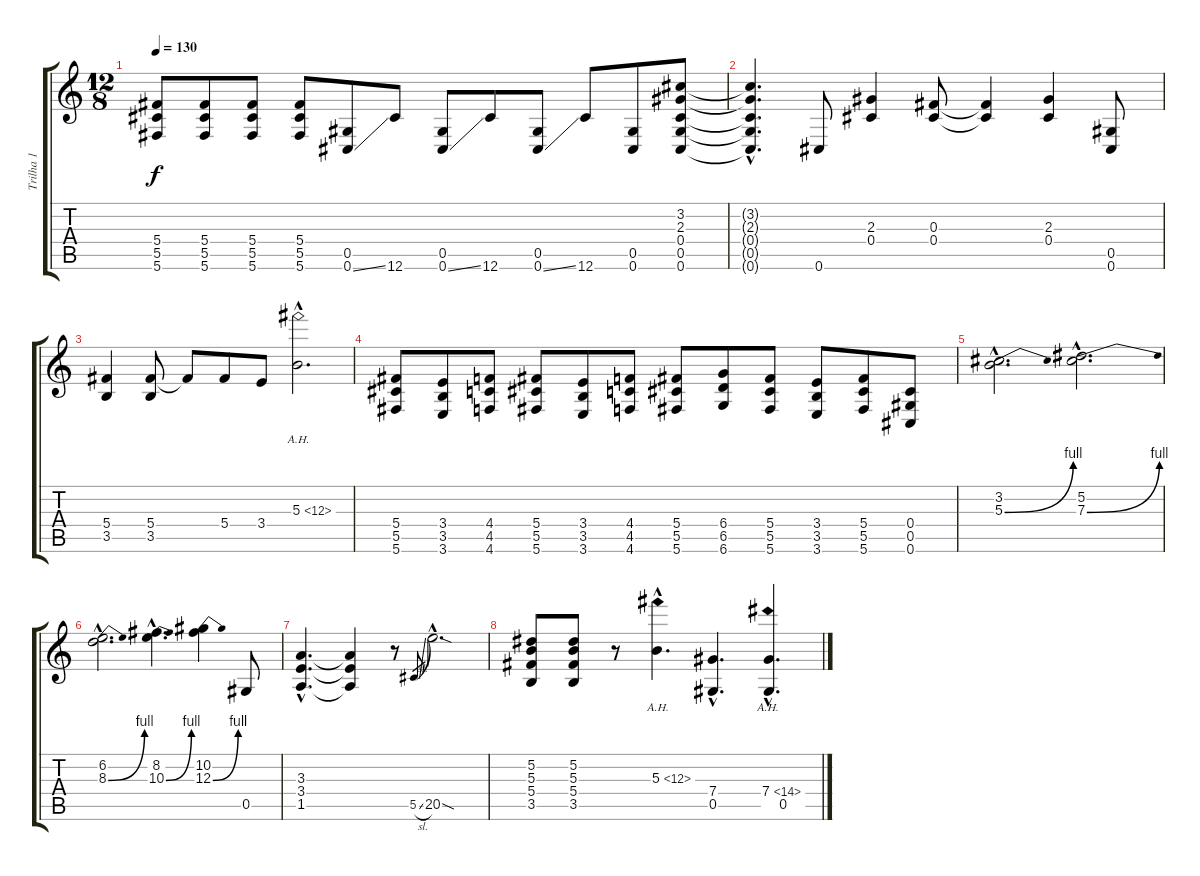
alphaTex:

\track ("Trilha 1" "Trilha 1") {instrument distortionguitar}
\staff {score tabs}
\tuning (Eb4 Bb3 Gb3 Db3 Ab2 Db2) {hide}
\ts (12 8)
\tempo 130
\clef g2
\ks c
(5.4 5.5 5.6).8{dy f} (5.4 5.5 5.6).8 (5.4 5.5 5.6).8 (5.4 5.5 5.6).8 (0.5 0.6{ss}).8 12.6.8 (0.5 0.6{ss}).8 12.6.8 (0.5 0.6{ss}).8 12.6.8 (0.5 0.6).8 (3.2 2.3 0.4 0.5 0.6).8 |
(3.2{hac t} 2.3{hac t} 0.4{hac t} 0.5{hac t} 0.6{hac t}).4{d} 0.6.8 (2.3 0.4).4 (0.3 0.4).8 (0.3{t} 0.4{t}).4 (2.3 0.4).4 (0.5 0.6).8 |
(5.4 3.5).4 (5.4 3.5).8 5.4{t}.8 5.4.8 3.4.8 5.3{ah 7 hac}.2{d} |
(5.4 5.5 5.6).8 (3.4 3.5 3.6).8 (4.4 4.5 4.6).8 (5.4 5.5 5.6).8 (3.4 3.5 3.6).8 (4.4 4.5 4.6).8 (5.4 5.5 5.6).8 (6.4 6.5 6.6).8 (5.4 5.5 5.6).8 (3.4 3.5 3.6).8 (5.4 5.5 5.6).8 (0.4 0.5 0.6).8 |
(3.2{hac} 5.3{be (bend 0 0 60 4) hac}).2{d} (5.2{hac} 7.3{be (bend 0 0 60 4) hac}).2{d} |
(6.2{hac} 8.3{be (bend 0 0 60 4) hac}).2{d} (8.2{hac} 10.3{be (bend 0 0 60 4) hac}).4{d} (10.2 12.3{be (bend 0 0 60 4)}).4 0.5.8 |
(3.3{hac} 3.4{hac} 1.5{hac}).4{d} (3.3{t} 3.4{t} 1.5{t}).4 r.8 5.5{sl}.8{gr} 20.5{sod hac}.2{d} |
(5.2 5.3 5.4 3.5).8 (5.2 5.3 5.4 3.5).8 r.8 5.3{ah 7 hac}.4{d} (7.4{hac} 0.5{hac}).4{d} (7.4{ah 7 hac} 0.5{hac}).4{d}
